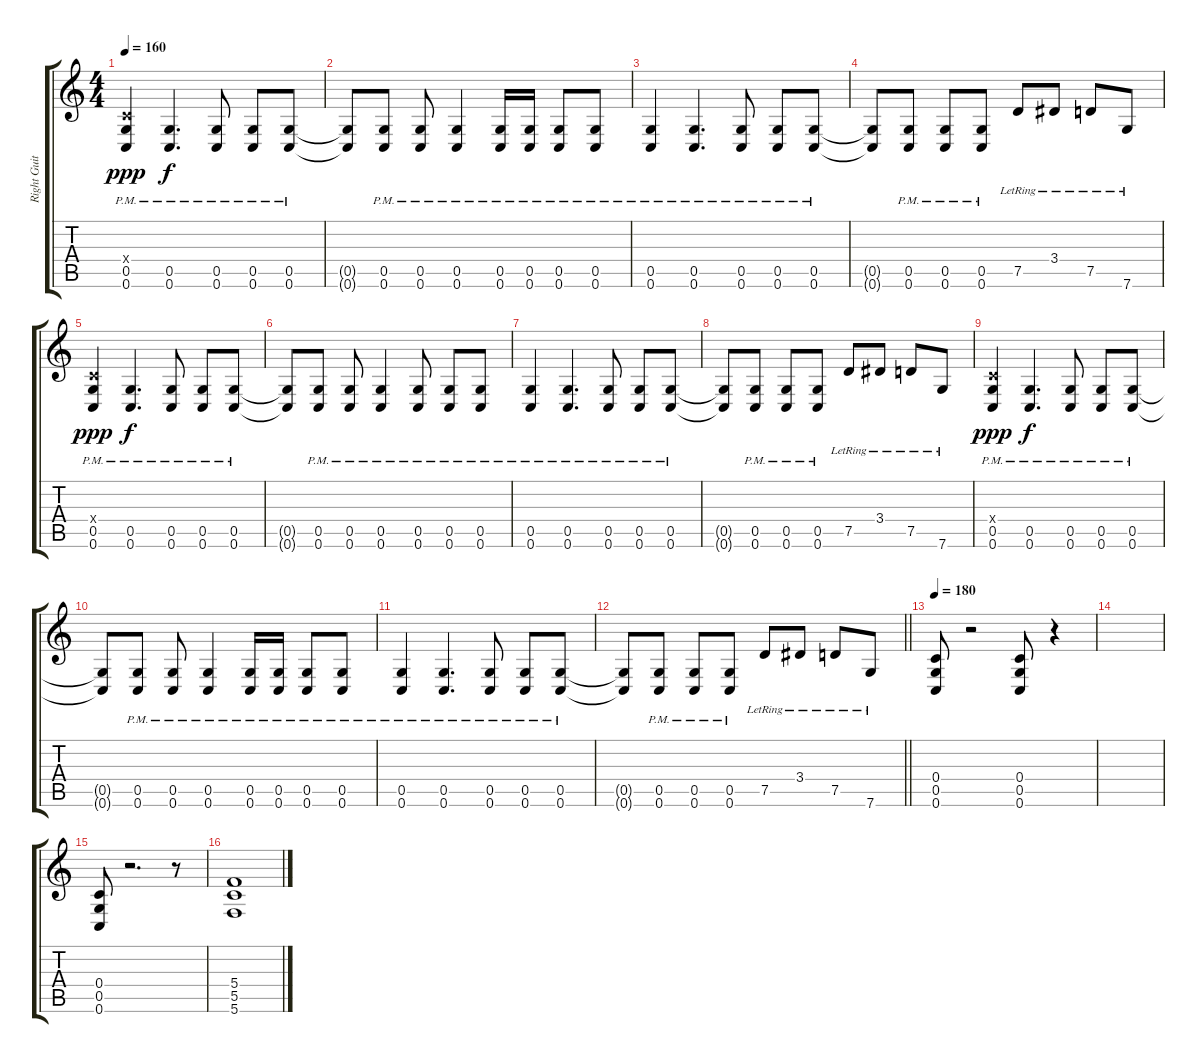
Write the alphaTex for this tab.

\track ("Right Guitar" "Right Guit") {instrument distortionguitar}
\staff {score tabs}
\tuning (D4 A3 F3 C3 G2 C2) {hide}
\ts (4 4)
\tempo 160
\clef g2
\ks c
(0.4{x} 0.5{pm} 0.6{pm}).4{dy ppp} (0.5{pm} 0.6{pm}).4{d dy f} (0.5{pm} 0.6{pm}).8 (0.5{pm} 0.6{pm}).8 (0.5{pm} 0.6{pm}).8 |
(0.5{t} 0.6{t}).8 (0.5{pm} 0.6{pm}).8 (0.5{pm} 0.6{pm}).8 (0.5{pm} 0.6{pm}).4 (0.5{pm} 0.6{pm}).16 (0.5{pm} 0.6{pm}).16 (0.5{pm} 0.6{pm}).8 (0.5{pm} 0.6{pm}).8 |
(0.5{pm} 0.6{pm}).4 (0.5{pm} 0.6{pm}).4{d} (0.5{pm} 0.6{pm}).8 (0.5{pm} 0.6{pm}).8 (0.5{pm} 0.6{pm}).8 |
(0.5{t} 0.6{t}).8 (0.5{pm} 0.6{pm}).8 (0.5{pm} 0.6{pm}).8 (0.5{pm} 0.6{pm}).8 7.5{lr}.8 3.4{lr}.8 7.5{lr}.8 7.6{lr}.8 |
(0.4{x} 0.5{pm} 0.6{pm}).4{dy ppp} (0.5{pm} 0.6{pm}).4{d dy f} (0.5{pm} 0.6{pm}).8 (0.5{pm} 0.6{pm}).8 (0.5{pm} 0.6{pm}).8 |
(0.5{t} 0.6{t}).8 (0.5{pm} 0.6{pm}).8 (0.5{pm} 0.6{pm}).8 (0.5{pm} 0.6{pm}).4 (0.5{pm} 0.6{pm}).8 (0.5{pm} 0.6{pm}).8 (0.5{pm} 0.6{pm}).8 |
(0.5{pm} 0.6{pm}).4 (0.5{pm} 0.6{pm}).4{d} (0.5{pm} 0.6{pm}).8 (0.5{pm} 0.6{pm}).8 (0.5{pm} 0.6{pm}).8 |
(0.5{t} 0.6{t}).8 (0.5{pm} 0.6{pm}).8 (0.5{pm} 0.6{pm}).8 (0.5{pm} 0.6{pm}).8 7.5{lr}.8 3.4{lr}.8 7.5{lr}.8 7.6{lr}.8 |
(0.4{x} 0.5{pm} 0.6{pm}).4{dy ppp} (0.5{pm} 0.6{pm}).4{d dy f} (0.5{pm} 0.6{pm}).8 (0.5{pm} 0.6{pm}).8 (0.5{pm} 0.6{pm}).8 |
(0.5{t} 0.6{t}).8 (0.5{pm} 0.6{pm}).8 (0.5{pm} 0.6{pm}).8 (0.5{pm} 0.6{pm}).4 (0.5{pm} 0.6{pm}).16 (0.5{pm} 0.6{pm}).16 (0.5{pm} 0.6{pm}).8 (0.5{pm} 0.6{pm}).8 |
(0.5{pm} 0.6{pm}).4 (0.5{pm} 0.6{pm}).4{d} (0.5{pm} 0.6{pm}).8 (0.5{pm} 0.6{pm}).8 (0.5{pm} 0.6{pm}).8 |
\barLineRight lightlight
(0.5{t} 0.6{t}).8 (0.5{pm} 0.6{pm}).8 (0.5{pm} 0.6{pm}).8 (0.5{pm} 0.6{pm}).8 7.5{lr}.8 3.4{lr}.8 7.5{lr}.8 7.6{lr}.8 |
\tempo 180
(0.4 0.5 0.6).8 r.2 (0.4 0.5 0.6).8 r.4 |
|
(0.4 0.5 0.6).8 r.2{d} r.8 |
(5.4 5.5 5.6).1
